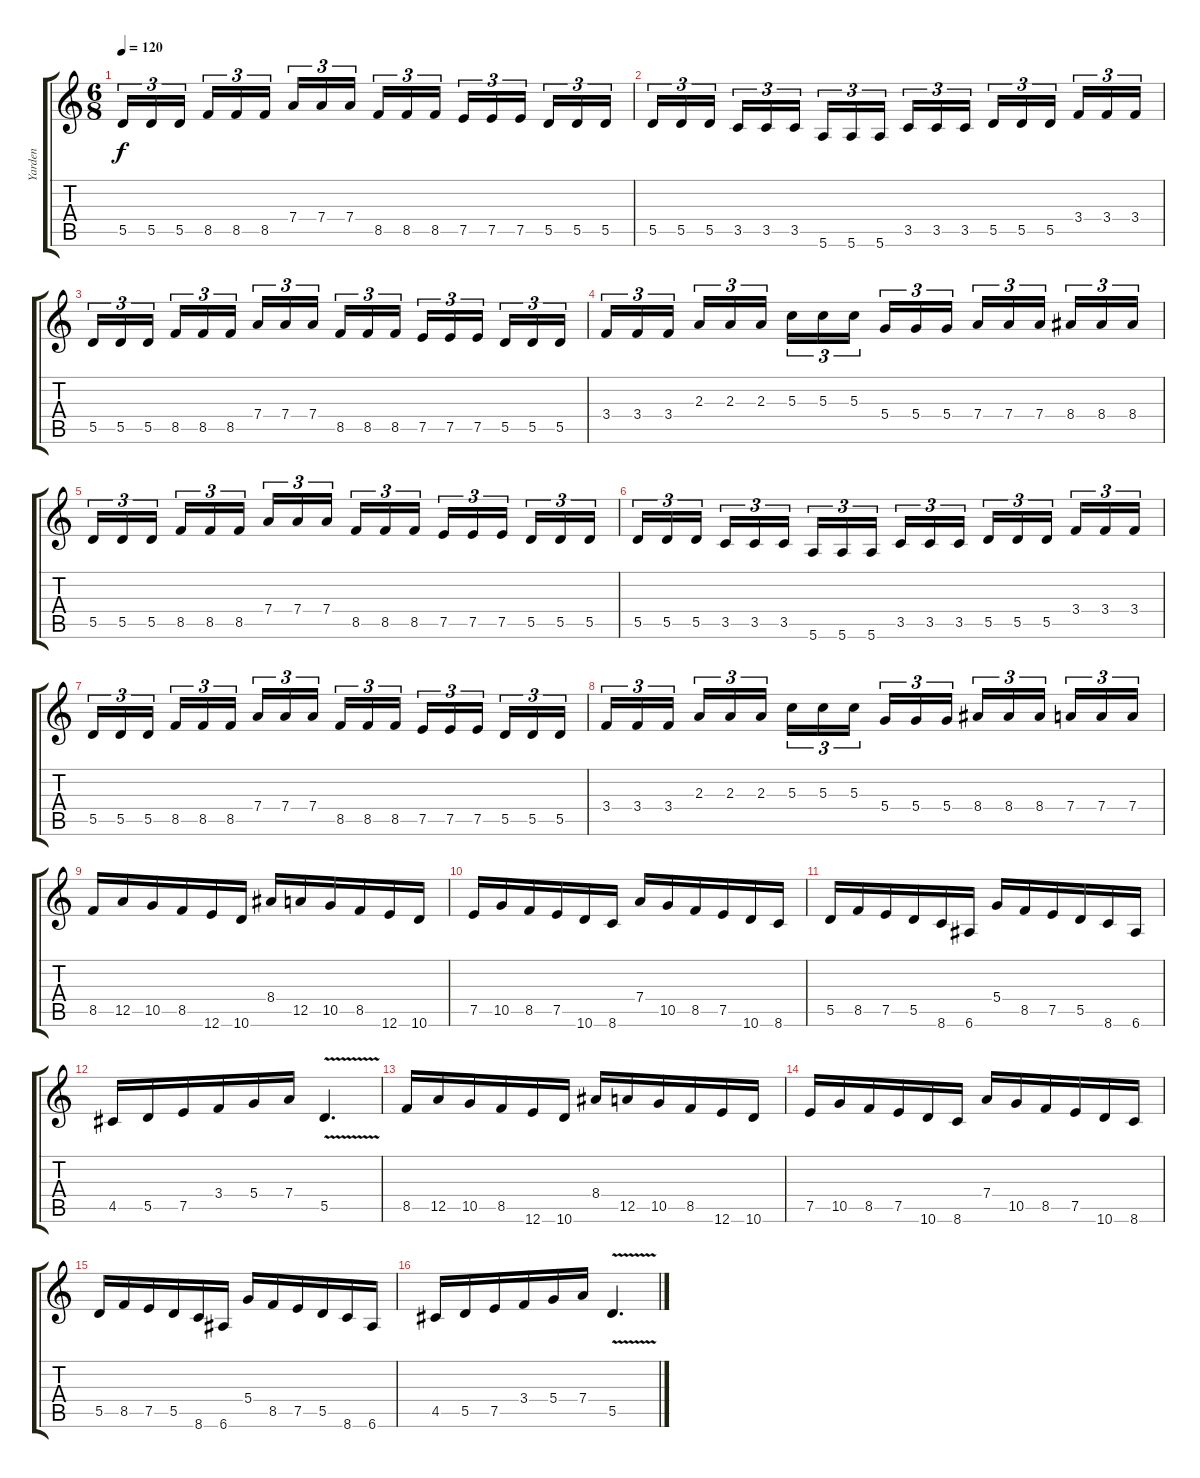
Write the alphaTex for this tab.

\track ("Yarden" "Yarden") {instrument distortionguitar}
\staff {score tabs}
\tuning (E4 B3 G3 D3 A2 E2) {hide}
\ts (6 8)
\tempo 120
\clef g2
\ks c
5.5.16{tu (3 2) dy f} 5.5.16{tu (3 2)} 5.5.16{tu (3 2) beam splitsecondary} 8.5.16{tu (3 2)} 8.5.16{tu (3 2)} 8.5.16{tu (3 2) beam splitsecondary} 7.4.16{tu (3 2)} 7.4.16{tu (3 2)} 7.4.16{tu (3 2)} 8.5.16{tu (3 2)} 8.5.16{tu (3 2)} 8.5.16{tu (3 2) beam splitsecondary} 7.5.16{tu (3 2)} 7.5.16{tu (3 2)} 7.5.16{tu (3 2) beam splitsecondary} 5.5.16{tu (3 2)} 5.5.16{tu (3 2)} 5.5.16{tu (3 2)} |
5.5.16{tu (3 2)} 5.5.16{tu (3 2)} 5.5.16{tu (3 2) beam splitsecondary} 3.5.16{tu (3 2)} 3.5.16{tu (3 2)} 3.5.16{tu (3 2) beam splitsecondary} 5.6.16{tu (3 2)} 5.6.16{tu (3 2)} 5.6.16{tu (3 2)} 3.5.16{tu (3 2)} 3.5.16{tu (3 2)} 3.5.16{tu (3 2) beam splitsecondary} 5.5.16{tu (3 2)} 5.5.16{tu (3 2)} 5.5.16{tu (3 2) beam splitsecondary} 3.4.16{tu (3 2)} 3.4.16{tu (3 2)} 3.4.16{tu (3 2)} |
5.5.16{tu (3 2)} 5.5.16{tu (3 2)} 5.5.16{tu (3 2) beam splitsecondary} 8.5.16{tu (3 2)} 8.5.16{tu (3 2)} 8.5.16{tu (3 2) beam splitsecondary} 7.4.16{tu (3 2)} 7.4.16{tu (3 2)} 7.4.16{tu (3 2)} 8.5.16{tu (3 2)} 8.5.16{tu (3 2)} 8.5.16{tu (3 2) beam splitsecondary} 7.5.16{tu (3 2)} 7.5.16{tu (3 2)} 7.5.16{tu (3 2) beam splitsecondary} 5.5.16{tu (3 2)} 5.5.16{tu (3 2)} 5.5.16{tu (3 2)} |
3.4.16{tu (3 2)} 3.4.16{tu (3 2)} 3.4.16{tu (3 2) beam splitsecondary} 2.3.16{tu (3 2)} 2.3.16{tu (3 2)} 2.3.16{tu (3 2) beam splitsecondary} 5.3.16{tu (3 2)} 5.3.16{tu (3 2)} 5.3.16{tu (3 2)} 5.4.16{tu (3 2)} 5.4.16{tu (3 2)} 5.4.16{tu (3 2) beam splitsecondary} 7.4.16{tu (3 2)} 7.4.16{tu (3 2)} 7.4.16{tu (3 2) beam splitsecondary} 8.4.16{tu (3 2)} 8.4.16{tu (3 2)} 8.4.16{tu (3 2)} |
5.5.16{tu (3 2)} 5.5.16{tu (3 2)} 5.5.16{tu (3 2) beam splitsecondary} 8.5.16{tu (3 2)} 8.5.16{tu (3 2)} 8.5.16{tu (3 2) beam splitsecondary} 7.4.16{tu (3 2)} 7.4.16{tu (3 2)} 7.4.16{tu (3 2)} 8.5.16{tu (3 2)} 8.5.16{tu (3 2)} 8.5.16{tu (3 2) beam splitsecondary} 7.5.16{tu (3 2)} 7.5.16{tu (3 2)} 7.5.16{tu (3 2) beam splitsecondary} 5.5.16{tu (3 2)} 5.5.16{tu (3 2)} 5.5.16{tu (3 2)} |
5.5.16{tu (3 2)} 5.5.16{tu (3 2)} 5.5.16{tu (3 2) beam splitsecondary} 3.5.16{tu (3 2)} 3.5.16{tu (3 2)} 3.5.16{tu (3 2) beam splitsecondary} 5.6.16{tu (3 2)} 5.6.16{tu (3 2)} 5.6.16{tu (3 2)} 3.5.16{tu (3 2)} 3.5.16{tu (3 2)} 3.5.16{tu (3 2) beam splitsecondary} 5.5.16{tu (3 2)} 5.5.16{tu (3 2)} 5.5.16{tu (3 2) beam splitsecondary} 3.4.16{tu (3 2)} 3.4.16{tu (3 2)} 3.4.16{tu (3 2)} |
5.5.16{tu (3 2)} 5.5.16{tu (3 2)} 5.5.16{tu (3 2) beam splitsecondary} 8.5.16{tu (3 2)} 8.5.16{tu (3 2)} 8.5.16{tu (3 2) beam splitsecondary} 7.4.16{tu (3 2)} 7.4.16{tu (3 2)} 7.4.16{tu (3 2)} 8.5.16{tu (3 2)} 8.5.16{tu (3 2)} 8.5.16{tu (3 2) beam splitsecondary} 7.5.16{tu (3 2)} 7.5.16{tu (3 2)} 7.5.16{tu (3 2) beam splitsecondary} 5.5.16{tu (3 2)} 5.5.16{tu (3 2)} 5.5.16{tu (3 2)} |
3.4.16{tu (3 2)} 3.4.16{tu (3 2)} 3.4.16{tu (3 2) beam splitsecondary} 2.3.16{tu (3 2)} 2.3.16{tu (3 2)} 2.3.16{tu (3 2) beam splitsecondary} 5.3.16{tu (3 2)} 5.3.16{tu (3 2)} 5.3.16{tu (3 2)} 5.4.16{tu (3 2)} 5.4.16{tu (3 2)} 5.4.16{tu (3 2) beam splitsecondary} 8.4.16{tu (3 2)} 8.4.16{tu (3 2)} 8.4.16{tu (3 2) beam splitsecondary} 7.4.16{tu (3 2)} 7.4.16{tu (3 2)} 7.4.16{tu (3 2)} |
8.5.16 12.5.16 10.5.16 8.5.16 12.6.16 10.6.16 8.4.16 12.5.16 10.5.16 8.5.16 12.6.16 10.6.16 |
7.5.16 10.5.16 8.5.16 7.5.16 10.6.16 8.6.16 7.4.16 10.5.16 8.5.16 7.5.16 10.6.16 8.6.16 |
5.5.16 8.5.16 7.5.16 5.5.16 8.6.16 6.6.16 5.4.16 8.5.16 7.5.16 5.5.16 8.6.16 6.6.16 |
4.5.16 5.5.16 7.5.16 3.4.16 5.4.16 7.4.16 5.5{v}.4{d} |
8.5.16 12.5.16 10.5.16 8.5.16 12.6.16 10.6.16 8.4.16 12.5.16 10.5.16 8.5.16 12.6.16 10.6.16 |
7.5.16 10.5.16 8.5.16 7.5.16 10.6.16 8.6.16 7.4.16 10.5.16 8.5.16 7.5.16 10.6.16 8.6.16 |
5.5.16 8.5.16 7.5.16 5.5.16 8.6.16 6.6.16 5.4.16 8.5.16 7.5.16 5.5.16 8.6.16 6.6.16 |
4.5.16 5.5.16 7.5.16 3.4.16 5.4.16 7.4.16 5.5{v}.4{d}
